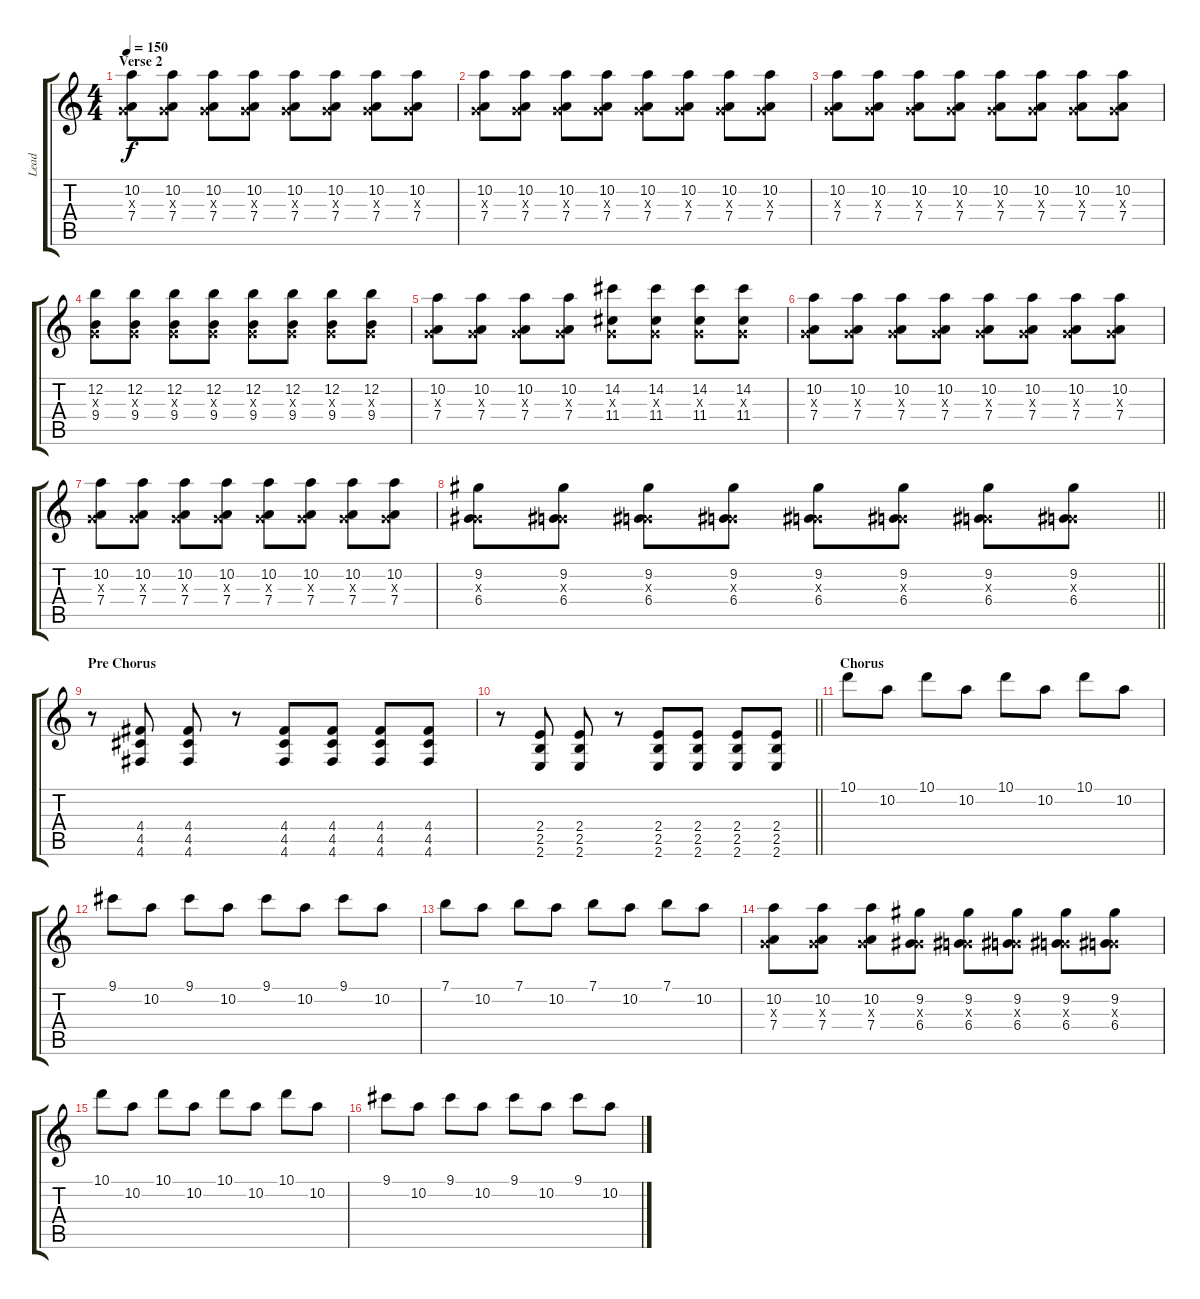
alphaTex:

\track ("Lead" "Lead") {instrument distortionguitar}
\staff {score tabs}
\tuning (E4 B3 G3 D3 A2 D2) {hide}
\ts (4 4)
\section ("" "Verse 2")
\tempo 150
\clef g2
\ks c
(10.2 0.3{x} 7.4).8{dy f} (10.2 0.3{x} 7.4).8 (10.2 0.3{x} 7.4).8 (10.2 0.3{x} 7.4).8 (10.2 0.3{x} 7.4).8 (10.2 0.3{x} 7.4).8 (10.2 0.3{x} 7.4).8 (10.2 0.3{x} 7.4).8 |
(10.2 0.3{x} 7.4).8 (10.2 0.3{x} 7.4).8 (10.2 0.3{x} 7.4).8 (10.2 0.3{x} 7.4).8 (10.2 0.3{x} 7.4).8 (10.2 0.3{x} 7.4).8 (10.2 0.3{x} 7.4).8 (10.2 0.3{x} 7.4).8 |
(10.2 0.3{x} 7.4).8 (10.2 0.3{x} 7.4).8 (10.2 0.3{x} 7.4).8 (10.2 0.3{x} 7.4).8 (10.2 0.3{x} 7.4).8 (10.2 0.3{x} 7.4).8 (10.2 0.3{x} 7.4).8 (10.2 0.3{x} 7.4).8 |
(12.2 0.3{x} 9.4).8 (12.2 0.3{x} 9.4).8 (12.2 0.3{x} 9.4).8 (12.2 0.3{x} 9.4).8 (12.2 0.3{x} 9.4).8 (12.2 0.3{x} 9.4).8 (12.2 0.3{x} 9.4).8 (12.2 0.3{x} 9.4).8 |
(10.2 0.3{x} 7.4).8 (10.2 0.3{x} 7.4).8 (10.2 0.3{x} 7.4).8 (10.2 0.3{x} 7.4).8 (14.2 0.3{x} 11.4).8 (14.2 0.3{x} 11.4).8 (14.2 0.3{x} 11.4).8 (14.2 0.3{x} 11.4).8 |
(10.2 0.3{x} 7.4).8 (10.2 0.3{x} 7.4).8 (10.2 0.3{x} 7.4).8 (10.2 0.3{x} 7.4).8 (10.2 0.3{x} 7.4).8 (10.2 0.3{x} 7.4).8 (10.2 0.3{x} 7.4).8 (10.2 0.3{x} 7.4).8 |
(10.2 0.3{x} 7.4).8 (10.2 0.3{x} 7.4).8 (10.2 0.3{x} 7.4).8 (10.2 0.3{x} 7.4).8 (10.2 0.3{x} 7.4).8 (10.2 0.3{x} 7.4).8 (10.2 0.3{x} 7.4).8 (10.2 0.3{x} 7.4).8 |
\barLineRight lightlight
(9.2 0.3{x} 6.4).8 (9.2 0.3{x} 6.4).8 (9.2 0.3{x} 6.4).8 (9.2 0.3{x} 6.4).8 (9.2 0.3{x} 6.4).8 (9.2 0.3{x} 6.4).8 (9.2 0.3{x} 6.4).8 (9.2 0.3{x} 6.4).8 |
\section ("" "Pre Chorus")
r.8 (4.4 4.5 4.6).8 (4.4 4.5 4.6).8 r.8 (4.4 4.5 4.6).8 (4.4 4.5 4.6).8 (4.4 4.5 4.6).8 (4.4 4.5 4.6).8 |
\barLineRight lightlight
r.8 (2.4 2.5 2.6).8 (2.4 2.5 2.6).8 r.8 (2.4 2.5 2.6).8 (2.4 2.5 2.6).8 (2.4 2.5 2.6).8 (2.4 2.5 2.6).8 |
\section ("" "Chorus")
10.1.8 10.2.8 10.1.8 10.2.8 10.1.8 10.2.8 10.1.8 10.2.8 |
9.1.8 10.2.8 9.1.8 10.2.8 9.1.8 10.2.8 9.1.8 10.2.8 |
7.1.8 10.2.8 7.1.8 10.2.8 7.1.8 10.2.8 7.1.8 10.2.8 |
(10.2 0.3{x} 7.4).8 (10.2 0.3{x} 7.4).8 (10.2 0.3{x} 7.4).8 (9.2 0.3{x} 6.4).8 (9.2 0.3{x} 6.4).8 (9.2 0.3{x} 6.4).8 (9.2 0.3{x} 6.4).8 (9.2 0.3{x} 6.4).8 |
10.1.8 10.2.8 10.1.8 10.2.8 10.1.8 10.2.8 10.1.8 10.2.8 |
9.1.8 10.2.8 9.1.8 10.2.8 9.1.8 10.2.8 9.1.8 10.2.8
